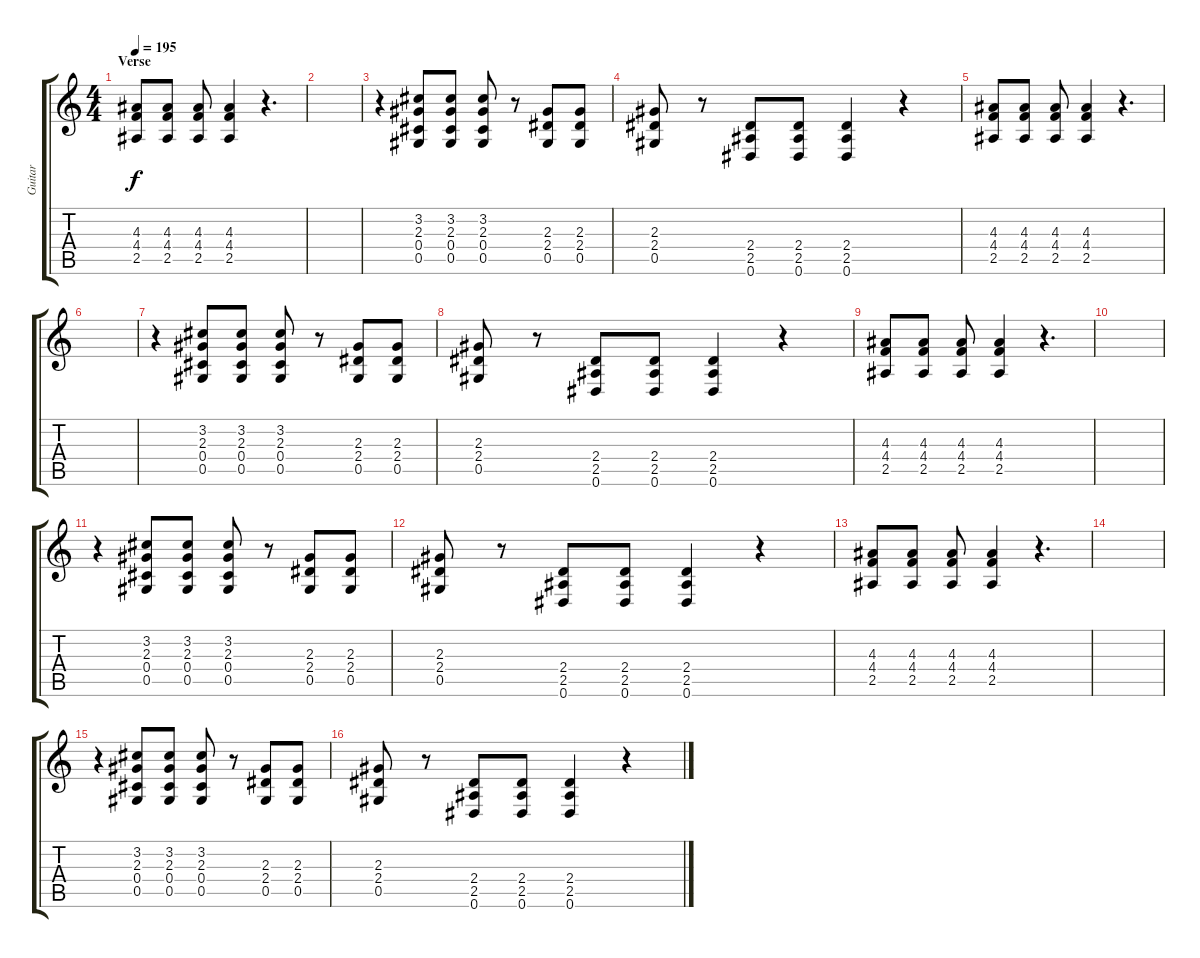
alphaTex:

\track ("Guitar" "Guitar") {instrument distortionguitar}
\staff {score tabs}
\tuning (Eb4 Bb3 Gb3 Db3 Ab2 Eb2) {hide}
\ts (4 4)
\section ("" "Verse")
\tempo 195
\clef g2
\ks c
(4.3 4.4 2.5).8{dy f} (4.3 4.4 2.5).8 (4.3 4.4 2.5).8 (4.3 4.4 2.5).4 r.4{d} |
|
r.4 (3.2 2.3 0.4 0.5).8 (3.2 2.3 0.4 0.5).8 (3.2 2.3 0.4 0.5).8 r.8 (2.3 2.4 0.5).8 (2.3 2.4 0.5).8 |
(2.3 2.4 0.5).8 r.8 (2.4 2.5 0.6).8 (2.4 2.5 0.6).8 (2.4 2.5 0.6).4 r.4 |
(4.3 4.4 2.5).8 (4.3 4.4 2.5).8 (4.3 4.4 2.5).8 (4.3 4.4 2.5).4 r.4{d} |
|
r.4 (3.2 2.3 0.4 0.5).8 (3.2 2.3 0.4 0.5).8 (3.2 2.3 0.4 0.5).8 r.8 (2.3 2.4 0.5).8 (2.3 2.4 0.5).8 |
(2.3 2.4 0.5).8 r.8 (2.4 2.5 0.6).8 (2.4 2.5 0.6).8 (2.4 2.5 0.6).4 r.4 |
(4.3 4.4 2.5).8 (4.3 4.4 2.5).8 (4.3 4.4 2.5).8 (4.3 4.4 2.5).4 r.4{d} |
|
r.4 (3.2 2.3 0.4 0.5).8 (3.2 2.3 0.4 0.5).8 (3.2 2.3 0.4 0.5).8 r.8 (2.3 2.4 0.5).8 (2.3 2.4 0.5).8 |
(2.3 2.4 0.5).8 r.8 (2.4 2.5 0.6).8 (2.4 2.5 0.6).8 (2.4 2.5 0.6).4 r.4 |
(4.3 4.4 2.5).8 (4.3 4.4 2.5).8 (4.3 4.4 2.5).8 (4.3 4.4 2.5).4 r.4{d} |
|
r.4 (3.2 2.3 0.4 0.5).8 (3.2 2.3 0.4 0.5).8 (3.2 2.3 0.4 0.5).8 r.8 (2.3 2.4 0.5).8 (2.3 2.4 0.5).8 |
(2.3 2.4 0.5).8 r.8 (2.4 2.5 0.6).8 (2.4 2.5 0.6).8 (2.4 2.5 0.6).4 r.4
